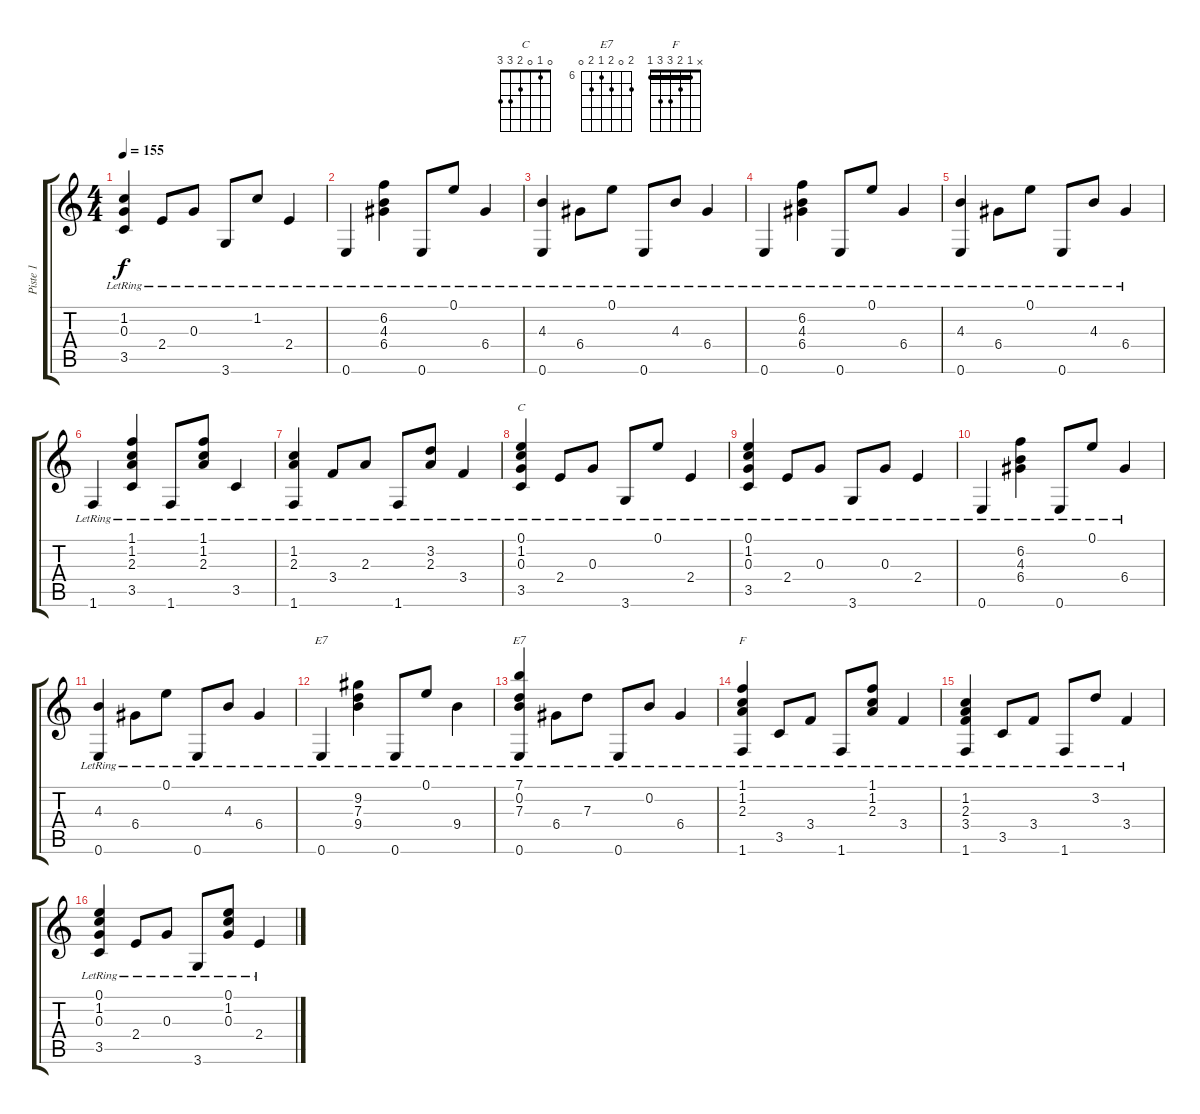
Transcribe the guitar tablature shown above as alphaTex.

\track ("Piste 1" "Piste 1") {instrument acousticguitarnylon}
\staff {score tabs}
\tuning (E4 B3 G3 D3 A2 E2) {hide}
\chord ("C" 0 1 0 2 3 3)
\chord ("E7" 0 9 7 9 x 0) {firstfret 7}
\chord ("E7" 7 0 7 6 7 0) {firstfret 6}
\chord ("F" x 1 2 3 3 1) {barre 1}
\ts (4 4)
\tempo 155
\clef g2
\ks c
(1.2{lr} 0.3{lr} 3.5{lr}).4{dy f} 2.4{lr}.8 0.3{lr}.8 3.6{lr}.8 1.2{lr}.8 2.4{lr}.4 |
0.6{lr}.4 (6.2{lr} 4.3{lr} 6.4{lr}).4 0.6{lr}.8 0.1{lr}.8 6.4{lr}.4 |
(4.3{lr} 0.6{lr}).4 6.4{lr}.8 0.1{lr}.8 0.6{lr}.8 4.3{lr}.8 6.4{lr}.4 |
0.6{lr}.4 (6.2{lr} 4.3{lr} 6.4{lr}).4 0.6{lr}.8 0.1{lr}.8 6.4{lr}.4 |
(4.3{lr} 0.6{lr}).4 6.4{lr}.8 0.1{lr}.8 0.6{lr}.8 4.3{lr}.8 6.4{lr}.4 |
1.6{lr}.4 (1.1{lr} 1.2{lr} 2.3{lr} 3.5{lr}).4 1.6{lr}.8 (1.1 1.2{lr} 2.3{lr}).8 3.5{lr}.4 |
(1.2{lr} 2.3{lr} 1.6{lr}).4 3.4{lr}.8 2.3{lr}.8 1.6{lr}.8 (3.2{lr} 2.3).8 3.4{lr}.4 |
(0.1{lr} 1.2{lr} 0.3{lr} 3.5{lr}).4{ch "C"} 2.4{lr}.8 0.3{lr}.8 3.6{lr}.8 0.1{lr}.8 2.4{lr}.4 |
(0.1 1.2{lr} 0.3{lr} 3.5{lr}).4 2.4{lr}.8 0.3{lr}.8 3.6{lr}.8 0.3{lr}.8 2.4{lr}.4 |
0.6{lr}.4 (6.2{lr} 4.3{lr} 6.4{lr}).4 0.6{lr}.8 0.1{lr}.8 6.4{lr}.4 |
(4.3{lr} 0.6{lr}).4 6.4{lr}.8 0.1{lr}.8 0.6{lr}.8 4.3{lr}.8 6.4{lr}.4 |
0.6{lr}.4{ch "E7"} (9.2{lr} 7.3{lr} 9.4{lr}).4 0.6{lr}.8 0.1{lr}.8 9.4{lr}.4 |
(7.1{lr} 0.2{lr} 7.3{lr} 0.6{lr}).4{ch "E7"} 6.4{lr}.8 7.3{lr}.8 0.6{lr}.8 0.2{lr}.8 6.4{lr}.4 |
(1.1{lr} 1.2{lr} 2.3{lr} 1.6{lr}).4{ch "F"} 3.5{lr}.8 3.4{lr}.8 1.6{lr}.8 (1.1 1.2{lr} 2.3{lr}).8 3.4{lr}.4 |
(1.2{lr} 2.3{lr} 3.4 1.6{lr}).4 3.5{lr}.8 3.4{lr}.8 1.6{lr}.8 3.2{lr}.8 3.4{lr}.4 |
(0.1{lr} 1.2{lr} 0.3{lr} 3.5{lr}).4 2.4{lr}.8 0.3{lr}.8 3.6{lr}.8 (0.1{lr} 1.2{lr} 0.3{lr}).8 2.4{lr}.4
